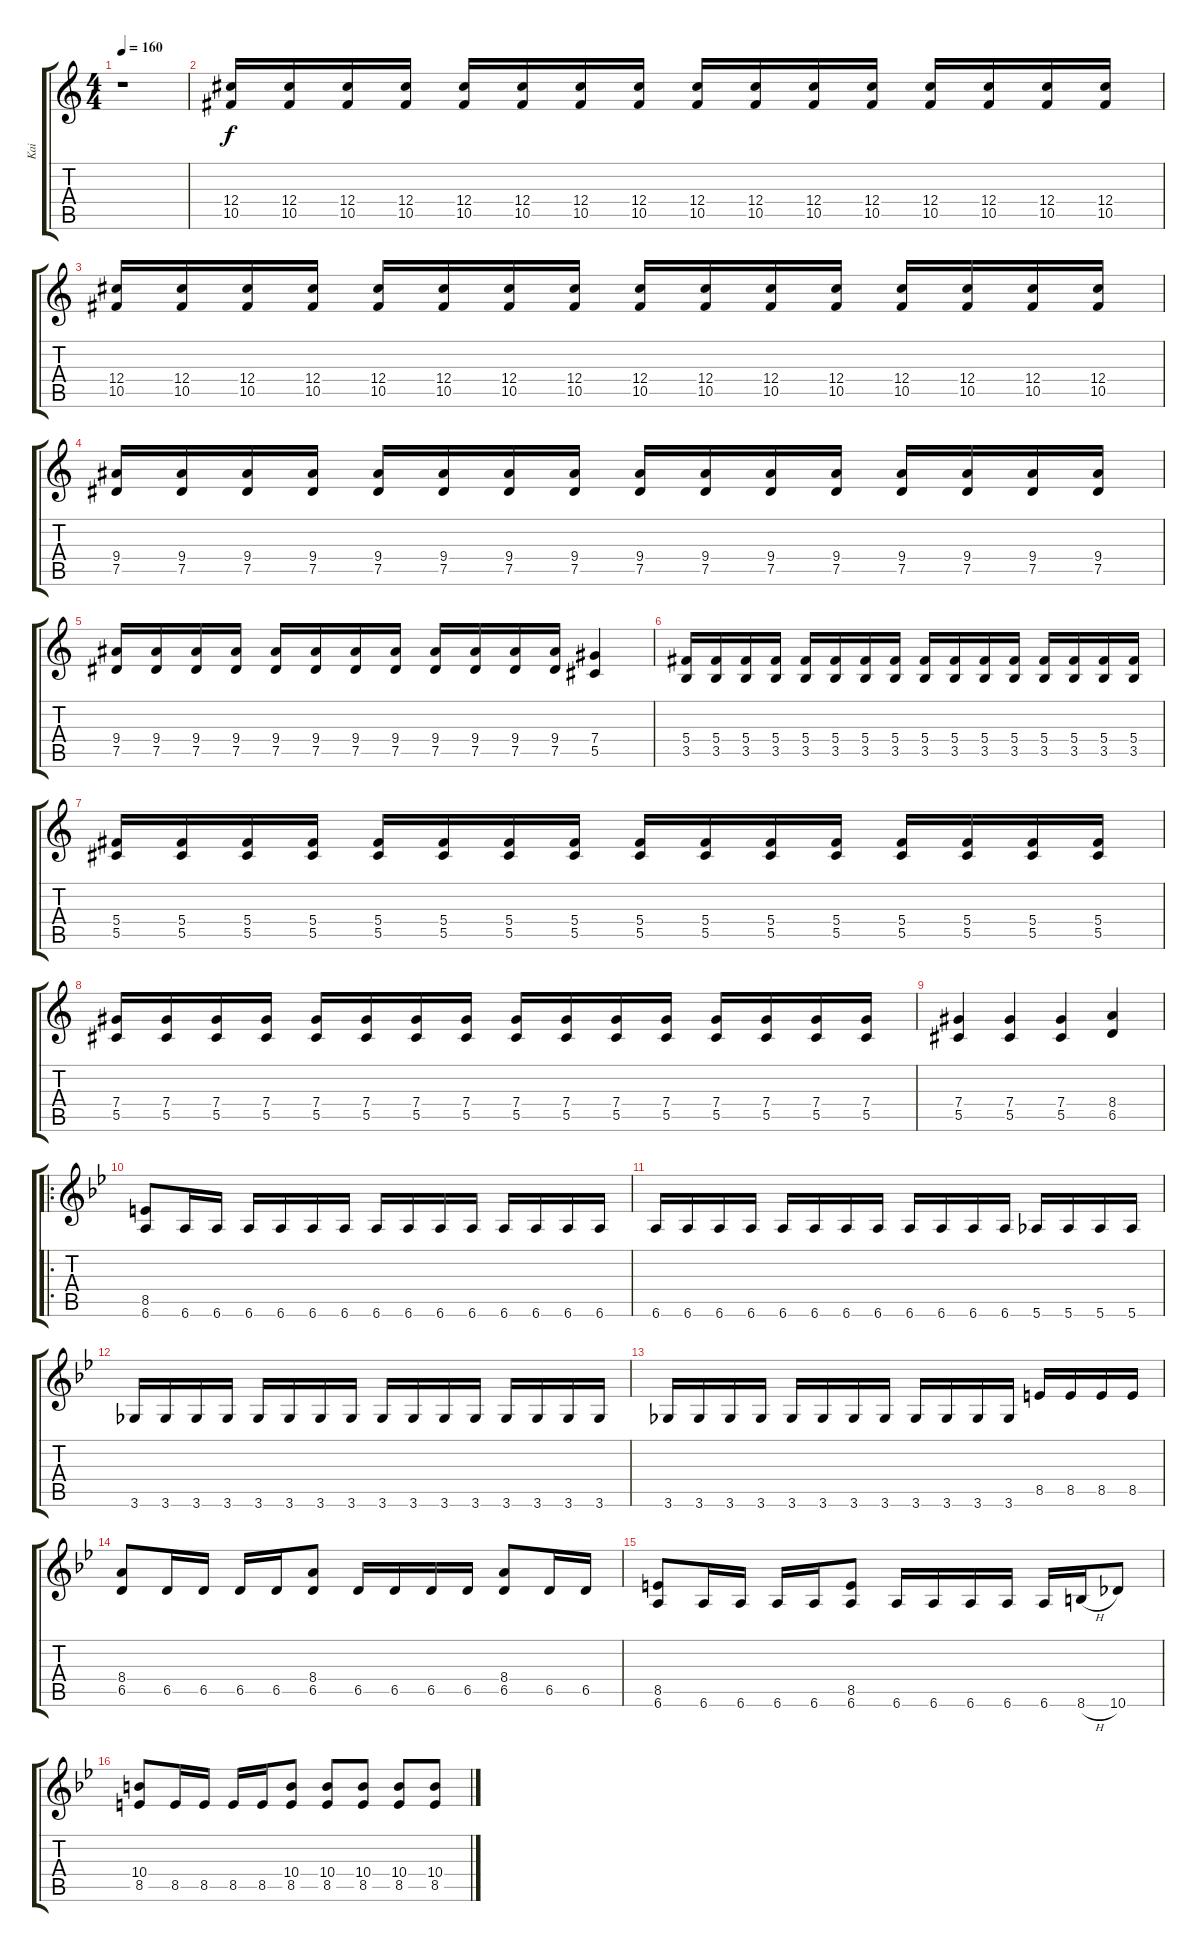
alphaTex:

\track ("Kai " "Kai ") {instrument distortionguitar}
\staff {score tabs}
\tuning (Eb4 Bb3 Gb3 Db3 Ab2 Eb2) {hide}
\ts (4 4)
\tempo 160
\clef g2
\ks c
r.1{dy f} |
(12.4 10.5).16 (12.4 10.5).16 (12.4 10.5).16 (12.4 10.5).16 (12.4 10.5).16 (12.4 10.5).16 (12.4 10.5).16 (12.4 10.5).16 (12.4 10.5).16 (12.4 10.5).16 (12.4 10.5).16 (12.4 10.5).16 (12.4 10.5).16 (12.4 10.5).16 (12.4 10.5).16 (12.4 10.5).16 |
(12.4 10.5).16 (12.4 10.5).16 (12.4 10.5).16 (12.4 10.5).16 (12.4 10.5).16 (12.4 10.5).16 (12.4 10.5).16 (12.4 10.5).16 (12.4 10.5).16 (12.4 10.5).16 (12.4 10.5).16 (12.4 10.5).16 (12.4 10.5).16 (12.4 10.5).16 (12.4 10.5).16 (12.4 10.5).16 |
(9.4 7.5).16 (9.4 7.5).16 (9.4 7.5).16 (9.4 7.5).16 (9.4 7.5).16 (9.4 7.5).16 (9.4 7.5).16 (9.4 7.5).16 (9.4 7.5).16 (9.4 7.5).16 (9.4 7.5).16 (9.4 7.5).16 (9.4 7.5).16 (9.4 7.5).16 (9.4 7.5).16 (9.4 7.5).16 |
(9.4 7.5).16 (9.4 7.5).16 (9.4 7.5).16 (9.4 7.5).16 (9.4 7.5).16 (9.4 7.5).16 (9.4 7.5).16 (9.4 7.5).16 (9.4 7.5).16 (9.4 7.5).16 (9.4 7.5).16 (9.4 7.5).16 (7.4 5.5).4 |
(5.4 3.5).16 (5.4 3.5).16 (5.4 3.5).16 (5.4 3.5).16 (5.4 3.5).16 (5.4 3.5).16 (5.4 3.5).16 (5.4 3.5).16 (5.4 3.5).16 (5.4 3.5).16 (5.4 3.5).16 (5.4 3.5).16 (5.4 3.5).16 (5.4 3.5).16 (5.4 3.5).16 (5.4 3.5).16 |
(5.4 5.5).16 (5.4 5.5).16 (5.4 5.5).16 (5.4 5.5).16 (5.4 5.5).16 (5.4 5.5).16 (5.4 5.5).16 (5.4 5.5).16 (5.4 5.5).16 (5.4 5.5).16 (5.4 5.5).16 (5.4 5.5).16 (5.4 5.5).16 (5.4 5.5).16 (5.4 5.5).16 (5.4 5.5).16 |
(7.4 5.5).16 (7.4 5.5).16 (7.4 5.5).16 (7.4 5.5).16 (7.4 5.5).16 (7.4 5.5).16 (7.4 5.5).16 (7.4 5.5).16 (7.4 5.5).16 (7.4 5.5).16 (7.4 5.5).16 (7.4 5.5).16 (7.4 5.5).16 (7.4 5.5).16 (7.4 5.5).16 (7.4 5.5).16 |
(7.4 5.5).4 (7.4 5.5).4 (7.4 5.5).4 (8.4 6.5).4 |
\ro
\ks bb
(8.5 6.6).8 6.6.16 6.6.16 6.6.16 6.6.16 6.6.16 6.6.16 6.6.16 6.6.16 6.6.16 6.6.16 6.6.16 6.6.16 6.6.16 6.6.16 |
6.6.16 6.6.16 6.6.16 6.6.16 6.6.16 6.6.16 6.6.16 6.6.16 6.6.16 6.6.16 6.6.16 6.6.16 5.6.16 5.6.16 5.6.16 5.6.16 |
3.6.16 3.6.16 3.6.16 3.6.16 3.6.16 3.6.16 3.6.16 3.6.16 3.6.16 3.6.16 3.6.16 3.6.16 3.6.16 3.6.16 3.6.16 3.6.16 |
3.6.16 3.6.16 3.6.16 3.6.16 3.6.16 3.6.16 3.6.16 3.6.16 3.6.16 3.6.16 3.6.16 3.6.16 8.5.16 8.5.16 8.5.16 8.5.16 |
(8.4 6.5).8 6.5.16 6.5.16 6.5.16 6.5.16 (8.4 6.5).8 6.5.16 6.5.16 6.5.16 6.5.16 (8.4 6.5).8 6.5.16 6.5.16 |
(8.5 6.6).8 6.6.16 6.6.16 6.6.16 6.6.16 (8.5 6.6).8 6.6.16 6.6.16 6.6.16 6.6.16 6.6.16 8.6{h}.16 10.6.8 |
(10.4 8.5).8 8.5.16 8.5.16 8.5.16 8.5.16 (10.4 8.5).8 (10.4 8.5).8 (10.4 8.5).8 (10.4 8.5).8 (10.4 8.5).8
